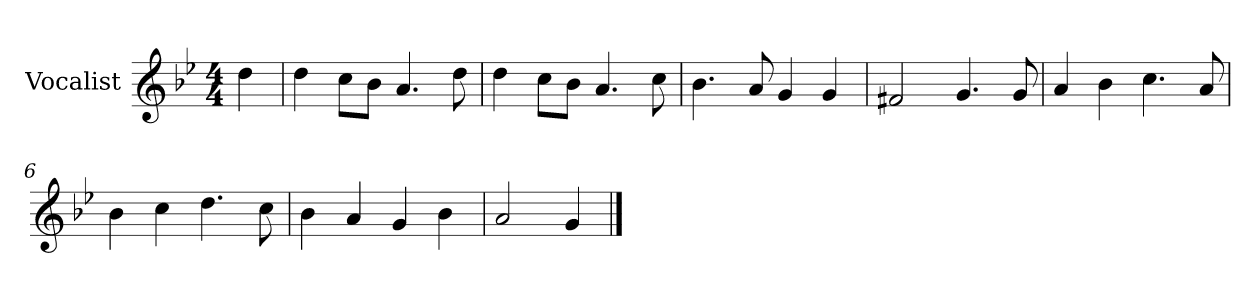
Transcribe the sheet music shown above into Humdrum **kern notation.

**kern
*part1
*staff1
*I"Vocalist
*k[b-e-]
*g:
*M4/4
=
4dd
=1
4dd
8ccL
8b-J
4.a
8dd
=2
4dd
8ccL
8b-J
4.a
8cc
=3
4.b-
8a
4g
4g
=4
2f#X
4.g
8g
=5
4a
4b-
4.cc
8a
=6
4b-
4cc
4.dd
8cc
=7
4b-
4a
4g
4b-
=8
2a
4g
==
*-
